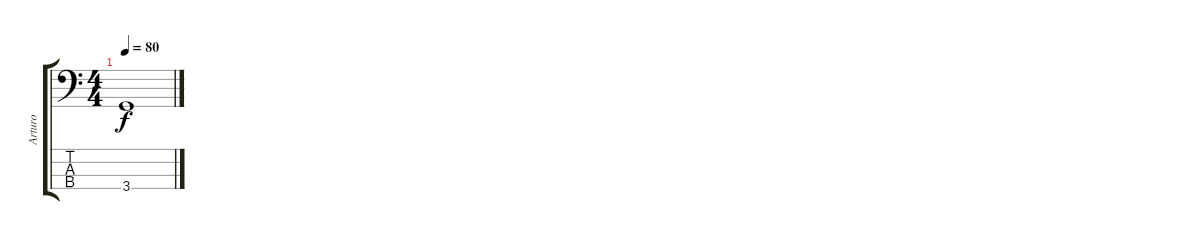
\track ("Arturo" "Arturo") {instrument electricbasspick}
\staff {score tabs}
\tuning (G2 D2 A1 E1) {hide}
\ts (4 4)
\tempo 80
\clef f4
\ks c
3.4.1{dy f}
